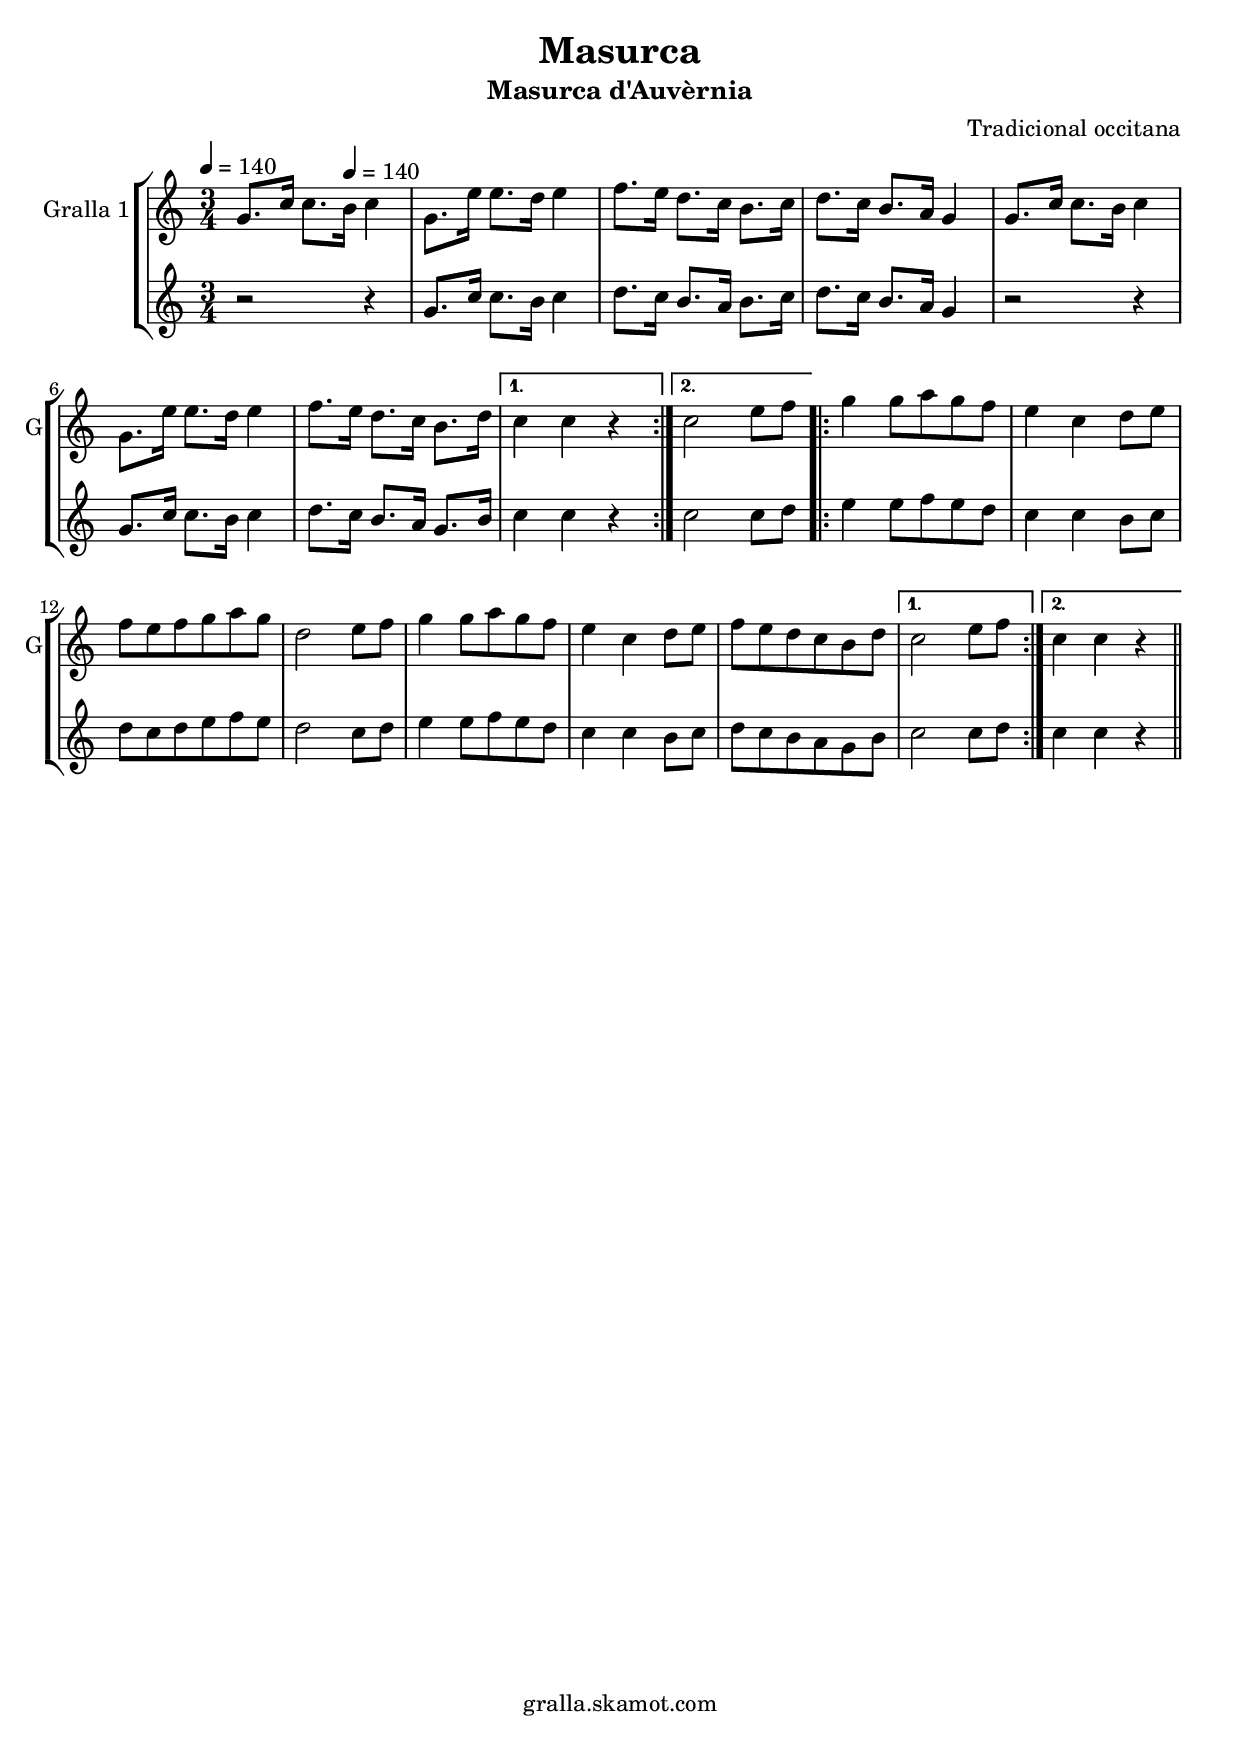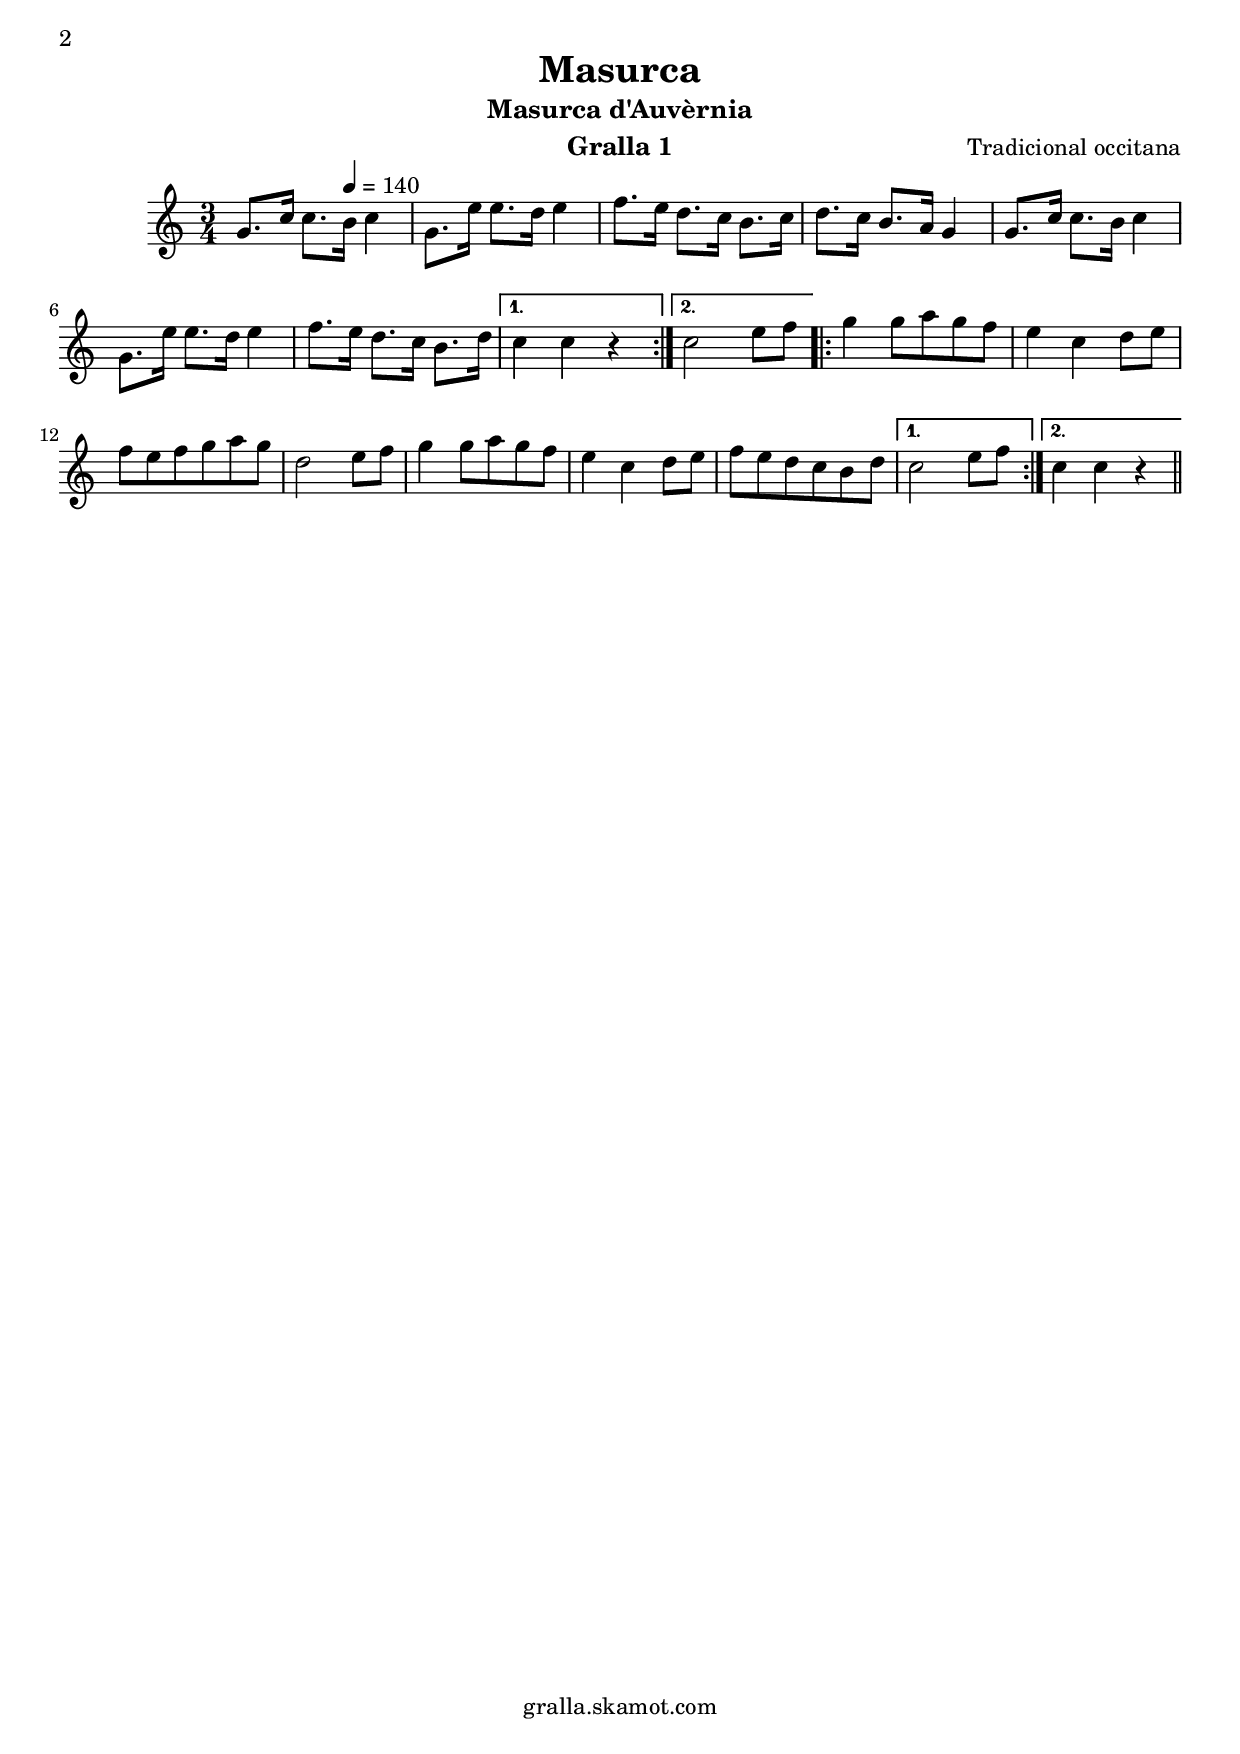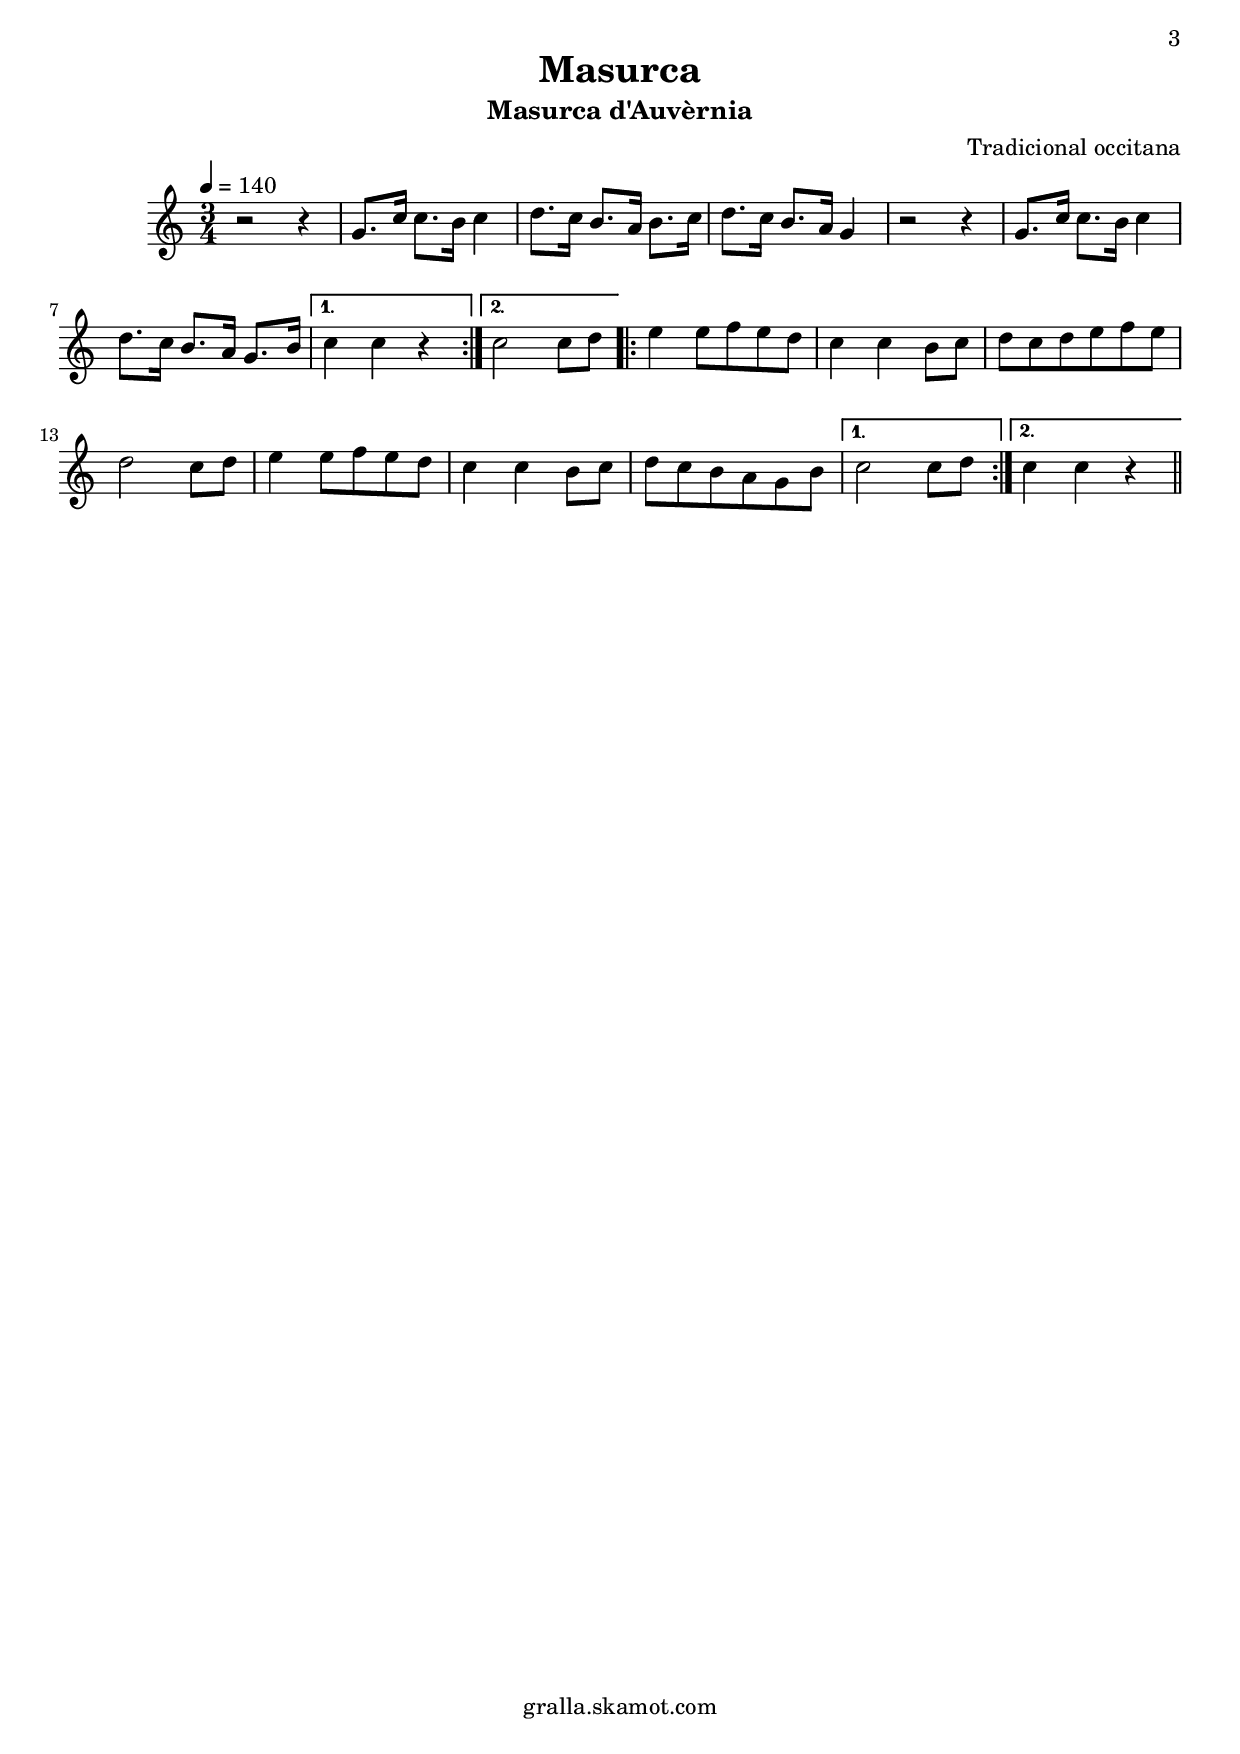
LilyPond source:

\version "2.16.2"

\header {
  dedication=""
  title="Masurca"
  subtitle="Masurca d'Auvèrnia"
  subsubtitle=""
  poet=""
  meter=""
  piece=""
  composer="Tradicional occitana"
  arranger=""
  opus=""
  instrument=""
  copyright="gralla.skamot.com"
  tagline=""
}

liniaroAa =
\relative g'
{
  \clef treble
  \key c \major
  \time 3/4
  \repeat volta 2 { g8. c16 c8. \tempo 4 = 140 b16 c4  |
  g8. e'16 e8. d16 e4  |
  f8. e16 d8. c16 b8. c16  |
  d8. c16 b8. a16 g4  |
  %05
  g8. c16 c8. b16 c4  |
  g8. e'16 e8. d16 e4  |
  f8. e16 d8. c16 b8. d16 }
  \alternative { { c4 c r }
  { c2 e8 f } }
  %10
  \repeat volta 2 { g4 g8 a g f  |
  e4 c d8 e  |
  f8 e f g a g  |
  d2 e8 f  |
  g4 g8 a g f  |
  %15
  e4 c d8 e  |
  f8 e d c b d }
  \alternative { { c2 e8 f }
  { c4 c r } } \bar "||"
}

liniaroAb =
\relative g'
{
  \tempo 4 = 140
  \clef treble
  \key c \major
  \time 3/4
  \repeat volta 2 { r2 r4  |
  g8. c16 c8. b16 c4  |
  d8. c16 b8. a16 b8. c16  |
  d8. c16 b8. a16 g4  |
  %05
  r2 r4  |
  g8. c16 c8. b16 c4  |
  d8. c16 b8. a16 g8. b16 }
  \alternative { { c4 c r }
  { c2 c8 d } }
  %10
  \repeat volta 2 { e4 e8 f e d  |
  c4 c b8 c  |
  d8 c d e f e  |
  d2 c8 d  |
  e4 e8 f e d  |
  %15
  c4 c b8 c  |
  d8 c b a g b }
  \alternative { { c2 c8 d }
  { c4 c r } } \bar "||"
}

\bookpart {
  \score {
    \new StaffGroup {
      \override Score.RehearsalMark.self-alignment-X = #LEFT
      <<
        \new Staff \with {instrumentName = #"Gralla 1" shortInstrumentName = #"G"} \liniaroAa
        \new Staff \with {instrumentName = #"" shortInstrumentName = #" "} \liniaroAb
      >>
    }
    \layout {}
  }
  \score { \unfoldRepeats
    \new StaffGroup {
      \override Score.RehearsalMark.self-alignment-X = #LEFT
      <<
        \new Staff \with {instrumentName = #"Gralla 1" shortInstrumentName = #"G"} \liniaroAa
        \new Staff \with {instrumentName = #"" shortInstrumentName = #" "} \liniaroAb
      >>
    }
    \midi {
      \set Staff.midiInstrument = "oboe"
      \set DrumStaff.midiInstrument = "drums"
    }
  }
}

\bookpart {
  \header {instrument="Gralla 1"}
  \score {
    \new StaffGroup {
      \override Score.RehearsalMark.self-alignment-X = #LEFT
      <<
        \new Staff \liniaroAa
      >>
    }
    \layout {}
  }
  \score { \unfoldRepeats
    \new StaffGroup {
      \override Score.RehearsalMark.self-alignment-X = #LEFT
      <<
        \new Staff \liniaroAa
      >>
    }
    \midi {
      \set Staff.midiInstrument = "oboe"
      \set DrumStaff.midiInstrument = "drums"
    }
  }
}

\bookpart {
  \header {instrument=""}
  \score {
    \new StaffGroup {
      \override Score.RehearsalMark.self-alignment-X = #LEFT
      <<
        \new Staff \liniaroAb
      >>
    }
    \layout {}
  }
  \score { \unfoldRepeats
    \new StaffGroup {
      \override Score.RehearsalMark.self-alignment-X = #LEFT
      <<
        \new Staff \liniaroAb
      >>
    }
    \midi {
      \set Staff.midiInstrument = "oboe"
      \set DrumStaff.midiInstrument = "drums"
    }
  }
}

